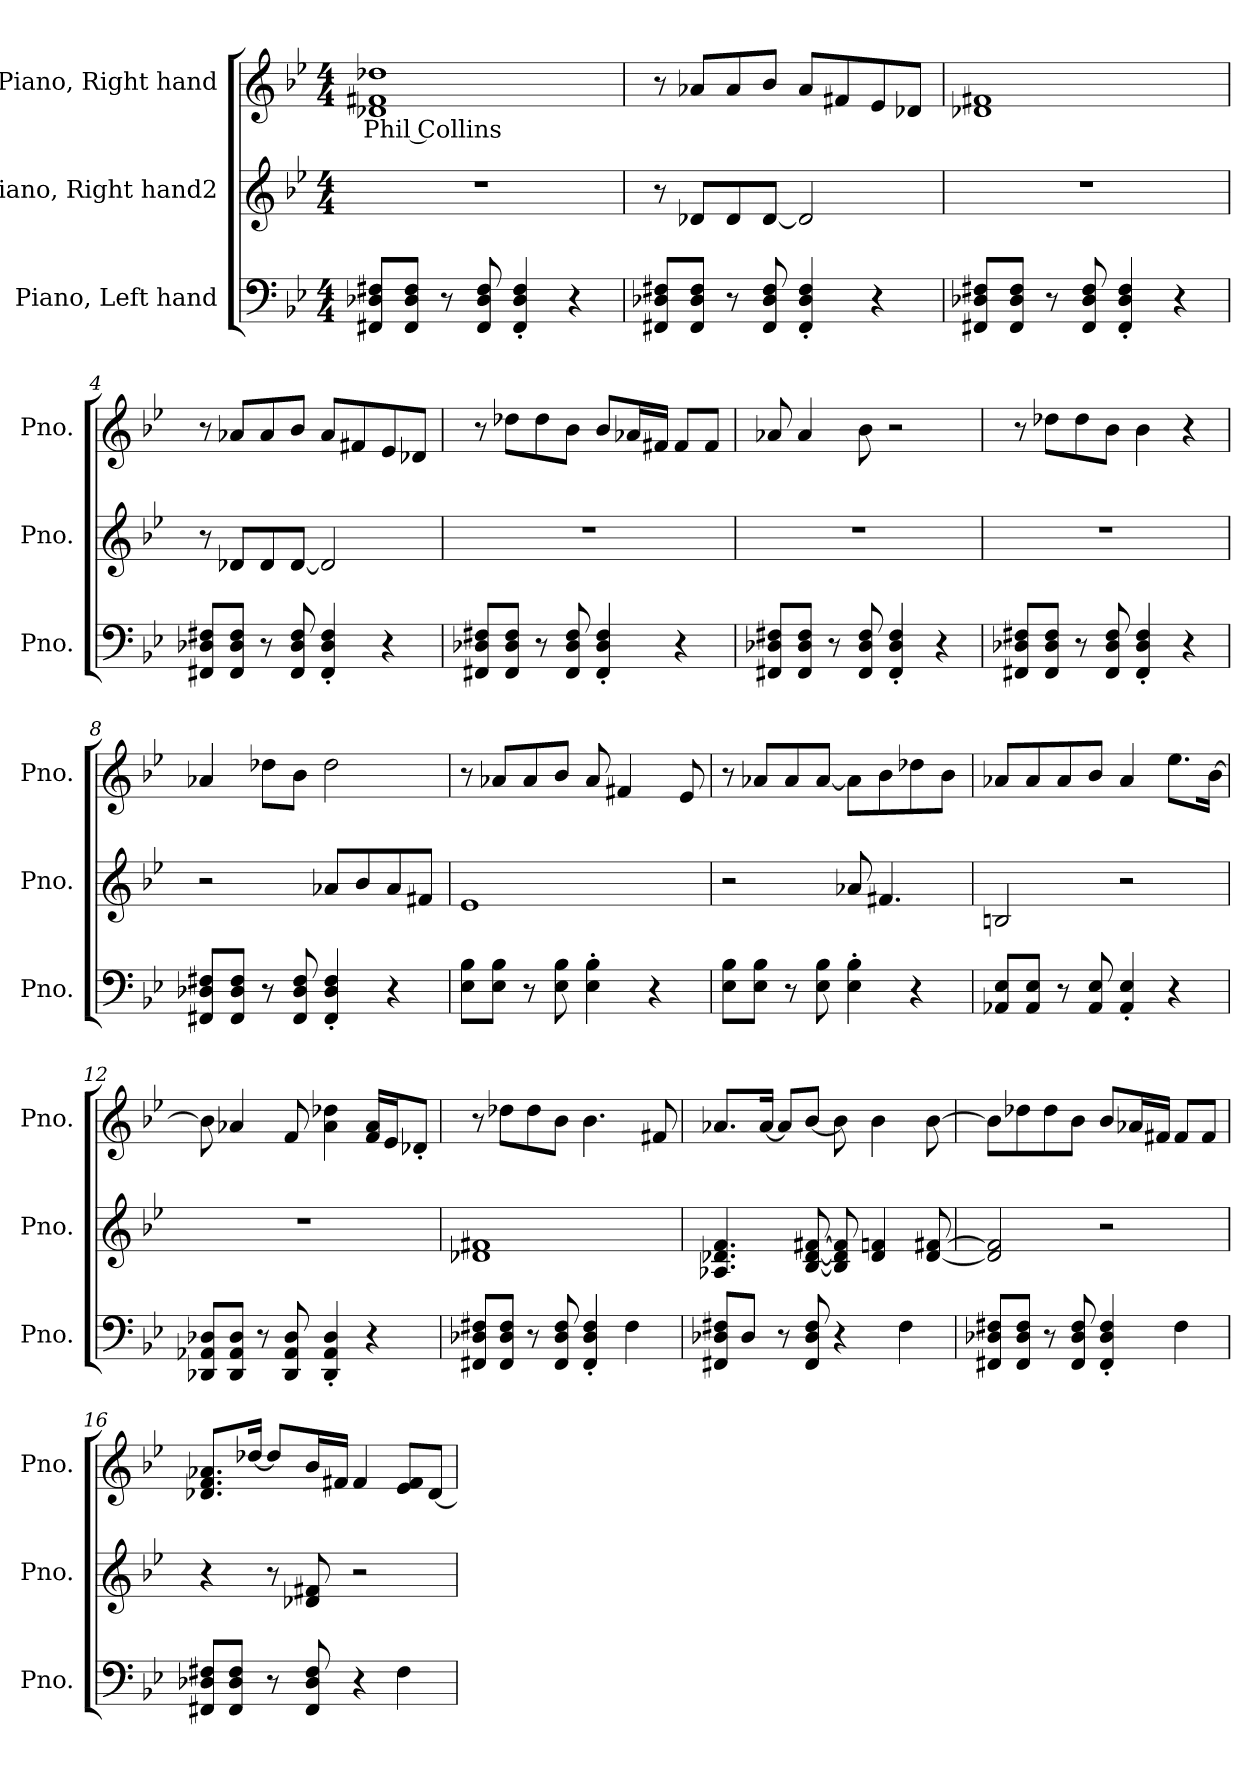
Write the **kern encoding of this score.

**kern	**kern	**kern	**text
*part3	*part2	*part1	*part1
*staff3	*staff2	*staff1	*staff1
*I"Piano, Left hand	*I"Piano, Right hand2	*I"Piano, Right hand	*
*I'Pno.	*I'Pno.	*I'Pno.	*
*clefF4	*clefG2	*clefG2	*
*k[b-e-]	*k[b-e-]	*k[b-e-]	*
*M4/4	*M4/4	*M4/4	*
*MM120	*MM120	*MM120	*
=1	=1	=1	=1
!	!	!	!LO:LY:b
8FF#X/ 8D-X/ 8F#X/L	1r	1d-X 1f#X 1dd-X	Phil Collins
8FF#/ 8D-/ 8F#/J	.	.	.
8r	.	.	.
8FF#/ 8D-/ 8F#/	.	.	.
4FF#/' 4D-/' 4F#/'	.	.	.
4r	.	.	.
=2	=2	=2	=2
8FF#X/ 8D-X/ 8F#X/L	8r	8r	.
8FF#/ 8D-/ 8F#/J	8d-X/L	8a-X/L	.
8r	8d-/	8a-/	.
8FF#/ 8D-/ 8F#/	[8d-/J	8b-/J	.
4FF#/' 4D-/' 4F#/'	2d-/]	8a-/L	.
.	.	8f#X/	.
4r	.	8e-/	.
.	.	8d-X/J	.
=3	=3	=3	=3
8FF#X/ 8D-X/ 8F#X/L	1r	1d-X 1f#X	.
8FF#/ 8D-/ 8F#/J	.	.	.
8r	.	.	.
8FF#/ 8D-/ 8F#/	.	.	.
4FF#/' 4D-/' 4F#/'	.	.	.
4r	.	.	.
!!LO:LB:g=z
=4	=4	=4	=4
8FF#X/ 8D-X/ 8F#X/L	8r	8r	.
8FF#/ 8D-/ 8F#/J	8d-X/L	8a-X/L	.
8r	8d-/	8a-/	.
8FF#/ 8D-/ 8F#/	[8d-/J	8b-/J	.
4FF#/' 4D-/' 4F#/'	2d-/]	8a-/L	.
.	.	8f#X/	.
4r	.	8e-/	.
.	.	8d-X/J	.
=5	=5	=5	=5
8FF#X/ 8D-X/ 8F#X/L	1r	8r	.
8FF#/ 8D-/ 8F#/J	.	8dd-X\L	.
8r	.	8dd-\	.
8FF#/ 8D-/ 8F#/	.	8b-\J	.
4FF#/' 4D-/' 4F#/'	.	8b-/L	.
.	.	16a-X/L	.
.	.	16f#X/JJ	.
4r	.	8f#/L	.
.	.	8f#/J	.
=6	=6	=6	=6
8FF#X/ 8D-X/ 8F#X/L	1r	8a-X/	.
8FF#/ 8D-/ 8F#/J	.	4a-/	.
8r	.	.	.
8FF#/ 8D-/ 8F#/	.	8b-\	.
4FF#/' 4D-/' 4F#/'	.	2r	.
4r	.	.	.
=7	=7	=7	=7
8FF#X/ 8D-X/ 8F#X/L	1r	8r	.
8FF#/ 8D-/ 8F#/J	.	8dd-X\L	.
8r	.	8dd-\	.
8FF#/ 8D-/ 8F#/	.	8b-\J	.
4FF#/' 4D-/' 4F#/'	.	4b-\	.
4r	.	4r	.
!!LO:LB:g=z
=8	=8	=8	=8
8FF#X/ 8D-X/ 8F#X/L	2r	4a-X/	.
8FF#/ 8D-/ 8F#/J	.	.	.
8r	.	8dd-X\L	.
8FF#/ 8D-/ 8F#/	.	8b-\J	.
4FF#/' 4D-/' 4F#/'	8a-X/L	2dd-\	.
.	8b-/	.	.
4r	8a-/	.	.
.	8f#X/J	.	.
=9	=9	=9	=9
8E-\ 8B-\L	1e-	8r	.
8E-\ 8B-\J	.	8a-X/L	.
8r	.	8a-/	.
8E-\ 8B-\	.	8b-/J	.
4E-\' 4B-\'	.	8a-/	.
.	.	4f#X/	.
4r	.	.	.
.	.	8e-/	.
=10	=10	=10	=10
8E-\ 8B-\L	2r	8r	.
8E-\ 8B-\J	.	8a-X/L	.
8r	.	8a-/	.
8E-\ 8B-\	.	[8a-/J	.
4E-\' 4B-\'	8a-X/	8a-\L]	.
.	4.f#X/	8b-\	.
4r	.	8dd-X\	.
.	.	8b-\J	.
=11	=11	=11	=11
8AA-X/ 8E-/L	2Bn/	8a-X/L	.
8AA-/ 8E-/J	.	8a-/	.
8r	.	8a-/	.
8AA-/ 8E-/	.	8b-/J	.
4AA-/' 4E-/'	2r	4a-/	.
4r	.	8.ee-\L	.
.	.	[16b-\Jk	.
!!LO:LB:g=z
=12	=12	=12	=12
8DD-X/ 8AA-X/ 8D-X/L	1r	8b-\]	.
8DD-/ 8AA-/ 8D-/J	.	4a-X/	.
8r	.	.	.
8DD-/ 8AA-/ 8D-/	.	8f/	.
4DD-/' 4AA-/' 4D-/'	.	4a-\ 4dd-X\	.
4r	.	16f/ 16a-/LL	.
.	.	16e-/J	.
.	.	8d-X'/J	.
=13	=13	=13	=13
8FF#X/ 8D-X/ 8F#X/L	1d-X 1f#X	8r	.
8FF#/ 8D-/ 8F#/J	.	8dd-X\L	.
8r	.	8dd-\	.
8FF#/ 8D-/ 8F#/	.	8b-\J	.
4FF#/' 4D-/' 4F#/'	.	4.b-\	.
4F#\	.	.	.
.	.	8f#X/	.
=14	=14	=14	=14
8FF#X/ 8D-X/ 8F#X/L	4.A-X/ 4.d-X/ 4.f/	8.a-X/L	.
8D-/J	.	.	.
.	.	[16a-/Jk	.
8r	.	8a-/L]	.
8FF#/ 8D-/ 8F#/	[8B-/ [8d-/ [8f#X/	[8b-/J	.
4r	8B-/] 8d-/] 8f#/]	8b-\]	.
.	4d-/ 4fn/	4b-\	.
4F#\	.	.	.
.	[8d-/ [8f#X/	[8b-\	.
!!LO:PB:g=z
=15	=15	=15	=15
8FF#X/ 8D-X/ 8F#X/L	2d-/] 2f#/]	8b-\L]	.
8FF#/ 8D-/ 8F#/J	.	8dd-X\	.
8r	.	8dd-\	.
8FF#/ 8D-/ 8F#/	.	8b-\J	.
4FF#/' 4D-/' 4F#/'	2r	8b-/L	.
.	.	16a-X/L	.
.	.	16f#X/JJ	.
4F#\	.	8f#/L	.
.	.	8f#/J	.
=16	=16	=16	=16
8FF#X/ 8D-X/ 8F#X/L	4r	8.d-X/ 8.f/ 8.a-X/L	.
8FF#/ 8D-/ 8F#/J	.	.	.
.	.	[16dd-X/Jk	.
8r	8r	8dd-/L]	.
8FF#/ 8D-/ 8F#/	8d-X/ 8f#X/	16b-/L	.
.	.	16f#X/JJ	.
4r	2r	4f#/	.
4F#\	.	8e-/ 8f#/L	.
.	.	[8d-/J	.
=	=	=	=
*-	*-	*-	*-
